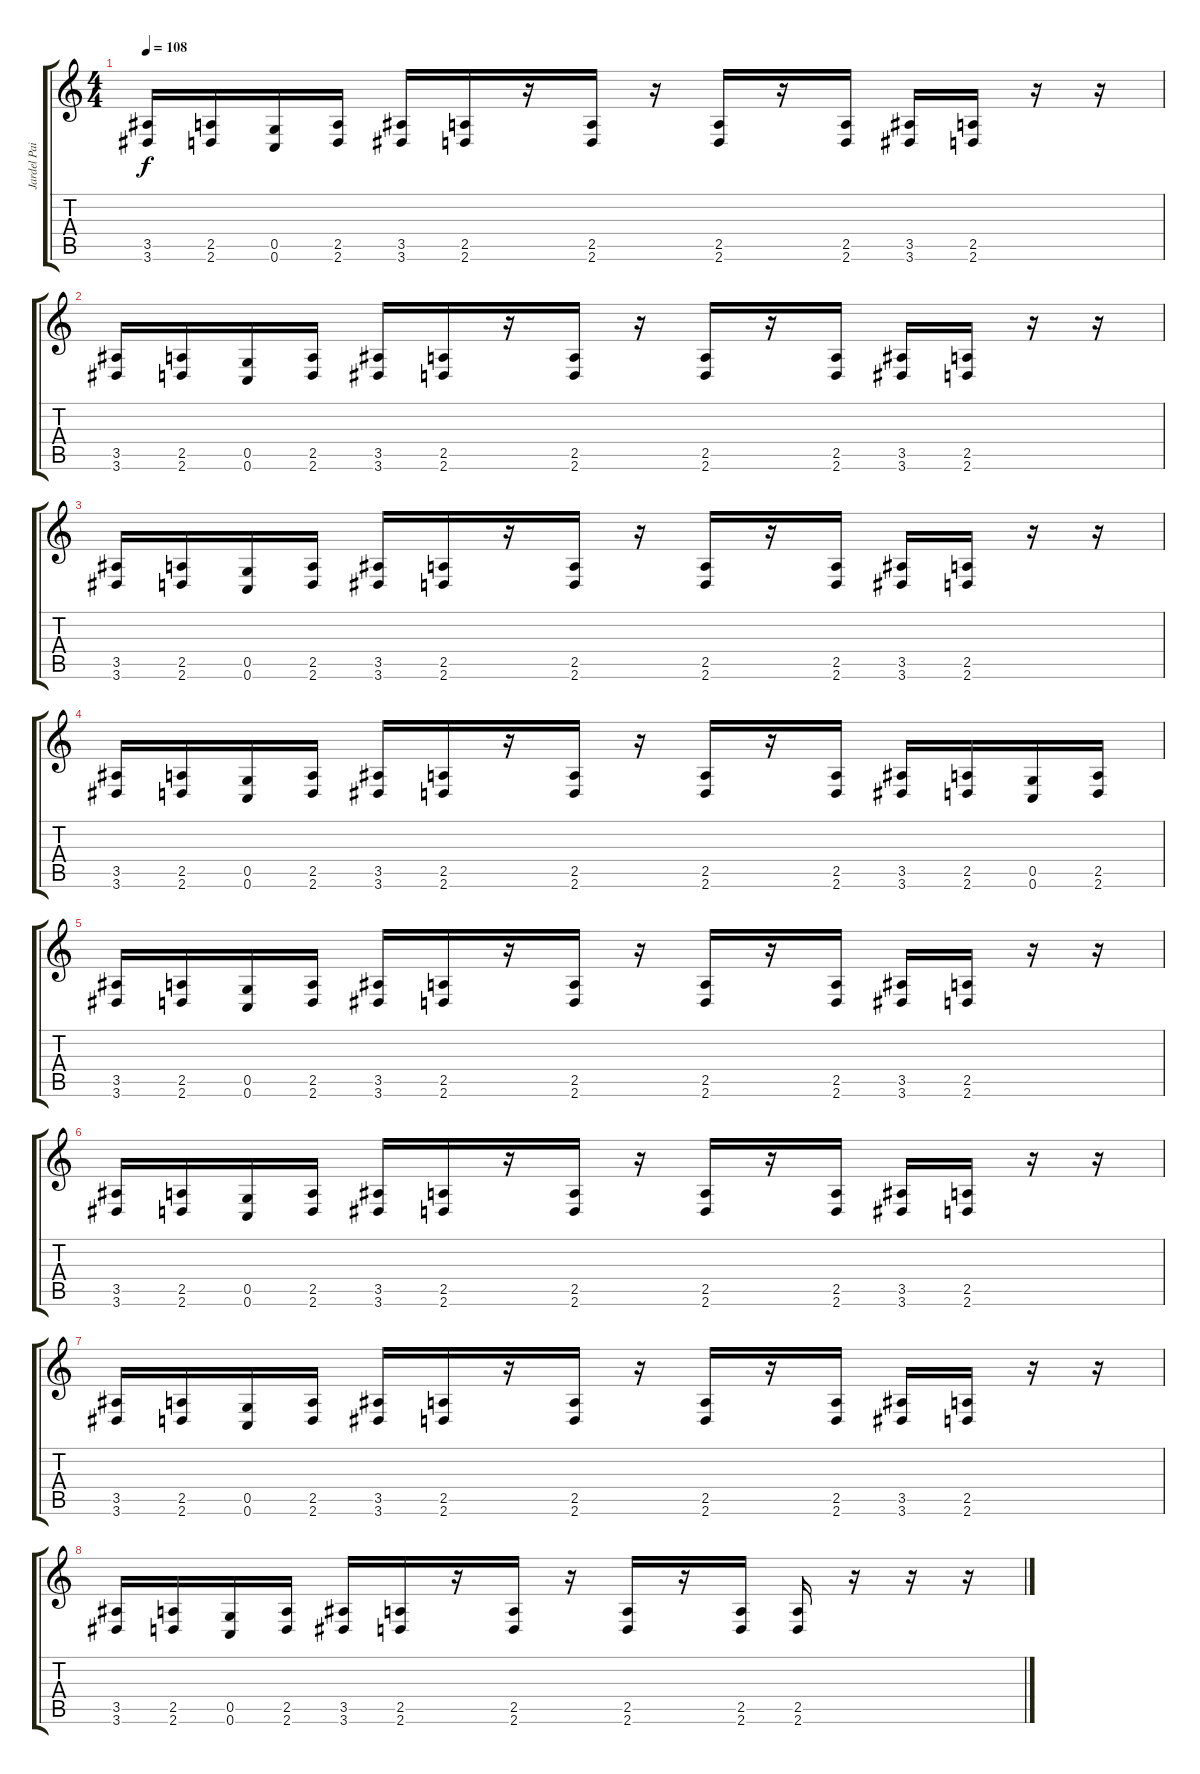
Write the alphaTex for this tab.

\track ("Jardel Paisante [Guitar]" "Jardel Pai") {instrument distortionguitar}
\staff {score tabs}
\tuning (D4 A3 F3 C3 G2 C2) {hide}
\ts (4 4)
\tempo 108
\clef g2
\ks c
(3.5 3.6).16{dy f volume 16 balance 0 instrument distortionguitar} (2.5 2.6).16 (0.5 0.6).16 (2.5 2.6).16 (3.5 3.6).16 (2.5 2.6).16 r.16 (2.5 2.6).16 r.16 (2.5 2.6).16 r.16 (2.5 2.6).16 (3.5 3.6).16 (2.5 2.6).16 r.16 r.16 |
(3.5 3.6).16 (2.5 2.6).16 (0.5 0.6).16 (2.5 2.6).16 (3.5 3.6).16 (2.5 2.6).16 r.16 (2.5 2.6).16 r.16 (2.5 2.6).16 r.16 (2.5 2.6).16 (3.5 3.6).16 (2.5 2.6).16 r.16 r.16 |
(3.5 3.6).16 (2.5 2.6).16 (0.5 0.6).16 (2.5 2.6).16 (3.5 3.6).16 (2.5 2.6).16 r.16 (2.5 2.6).16 r.16 (2.5 2.6).16 r.16 (2.5 2.6).16 (3.5 3.6).16 (2.5 2.6).16 r.16 r.16 |
(3.5 3.6).16 (2.5 2.6).16 (0.5 0.6).16 (2.5 2.6).16 (3.5 3.6).16 (2.5 2.6).16 r.16 (2.5 2.6).16 r.16 (2.5 2.6).16 r.16 (2.5 2.6).16 (3.5 3.6).16 (2.5 2.6).16 (0.5 0.6).16 (2.5 2.6).16 |
(3.5 3.6).16 (2.5 2.6).16 (0.5 0.6).16 (2.5 2.6).16 (3.5 3.6).16 (2.5 2.6).16 r.16 (2.5 2.6).16 r.16 (2.5 2.6).16 r.16 (2.5 2.6).16 (3.5 3.6).16 (2.5 2.6).16 r.16 r.16 |
(3.5 3.6).16 (2.5 2.6).16 (0.5 0.6).16 (2.5 2.6).16 (3.5 3.6).16 (2.5 2.6).16 r.16 (2.5 2.6).16 r.16 (2.5 2.6).16 r.16 (2.5 2.6).16 (3.5 3.6).16 (2.5 2.6).16 r.16 r.16 |
(3.5 3.6).16 (2.5 2.6).16 (0.5 0.6).16 (2.5 2.6).16 (3.5 3.6).16 (2.5 2.6).16 r.16 (2.5 2.6).16 r.16 (2.5 2.6).16 r.16 (2.5 2.6).16 (3.5 3.6).16 (2.5 2.6).16 r.16 r.16 |
(3.5 3.6).16 (2.5 2.6).16 (0.5 0.6).16 (2.5 2.6).16 (3.5 3.6).16 (2.5 2.6).16 r.16 (2.5 2.6).16 r.16 (2.5 2.6).16 r.16 (2.5 2.6).16 (2.5 2.6).16 r.16 r.16 r.16
